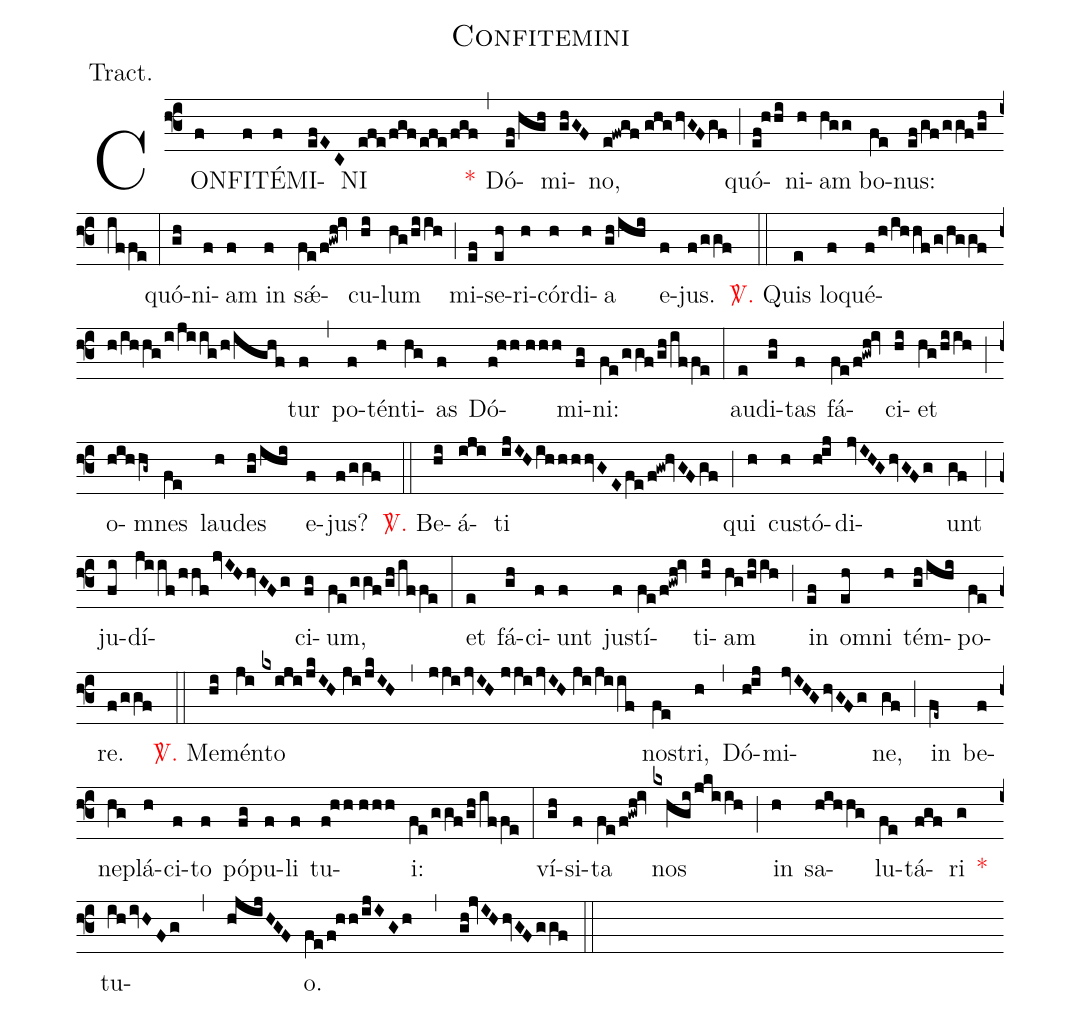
name:Confitemini;
annotation:Tract.;
mode:II.;
office-part:Tract;
%%
(f3) CON(f)FI(f)TÉ(f)MI(efEC)NI(efe/fgf/efe/fgf) <v>\red{*}</v>(,) Dó(ef/hgh)mi(ghGF)no,(e!fwgf//ghghvGFgf) (;) quó(ef!hhi)ni(h)am(hgg) bo(fe)nus:(ef/gf/ggf/gh/iffe) (:) quó(gh)ni(f)am(f) in(f) s<sp>'ae</sp>(fe/f!gwh!iv)cu(hi)lum(hg/hiih) (;) mi(ef)se(eh)ri(h)cór(h)di(h)a(gh/ihi) e(f)jus.(f/ggf) (::) <v>\red{\Vbar.}</v> Quis(e) lo(f)qué(f/h/ihhf/g/hggf/h/ihhg/i/jiig/h/ighf)tur(f) (,) po(f)tén(h)ti(hg)as(f) Dó(f!hh//hhh)mi(fg)ni:(fe/ggf/gh/iffe) (:) au(e)di(gh)tas(f) fá(fe/f!gwh!iv)ci(hi)et(hg/hiih) (;) o(hihhg~)mnes(fe) lau(h)des(gh/ihi) e(f)jus?(f/ggf) (::) <v>\red{\Vbar.}</v> Be(hi)á(iji)ti(ijIHihhhhvGEfe/f!gw!hvGFgf) (;) qui(h) cu(h)stó(h!ij)di(jvIHGhvGFg)unt(gf) (;) ju(fi)dí(jiif/hhf/jvIHhvGFg)ci(fg)um,(fe/ggf/gh/iffe) (:) et(e) fá(gh)ci(f)unt(f) jus(f)tí(fe/f!gwh!iv)ti(hi)am(hg/hiih) (;) in(ef) o(eh)mni(h) tém(gh/ihi)po(fe)re.(f/ggf) (::) <v>\red{\Vbar.}</v> Me(hi)mén(ji)to(kxiji/jkIH//ji/jkIH,jji/jvIH//jji/jvIH//ji/jiif) nos(fe)tri,(h) (,) Dó(h!ij)mi(jvIHGhvGFg)ne,(gf) (;) in(fe~) be(f)ne(hg)plá(h)ci(f)to(f) pó(fg)pu(f)li(f) tu(f!hh//hhh)i:(fe/ggf/gh/iffe) (:) ví(gh)si(f)ta(fe/f!gwh!iv) nos(kxhgi/jkiih) (;) in(h) sa(hihhg)lu(fe)tá(fgf)ri(g) <v>\red{*}</v>() tu(ih/ivHFg , hjijHGF)o.(fe/f!hh/ijIGh , gh!jvIHhvGFggf) (::)
